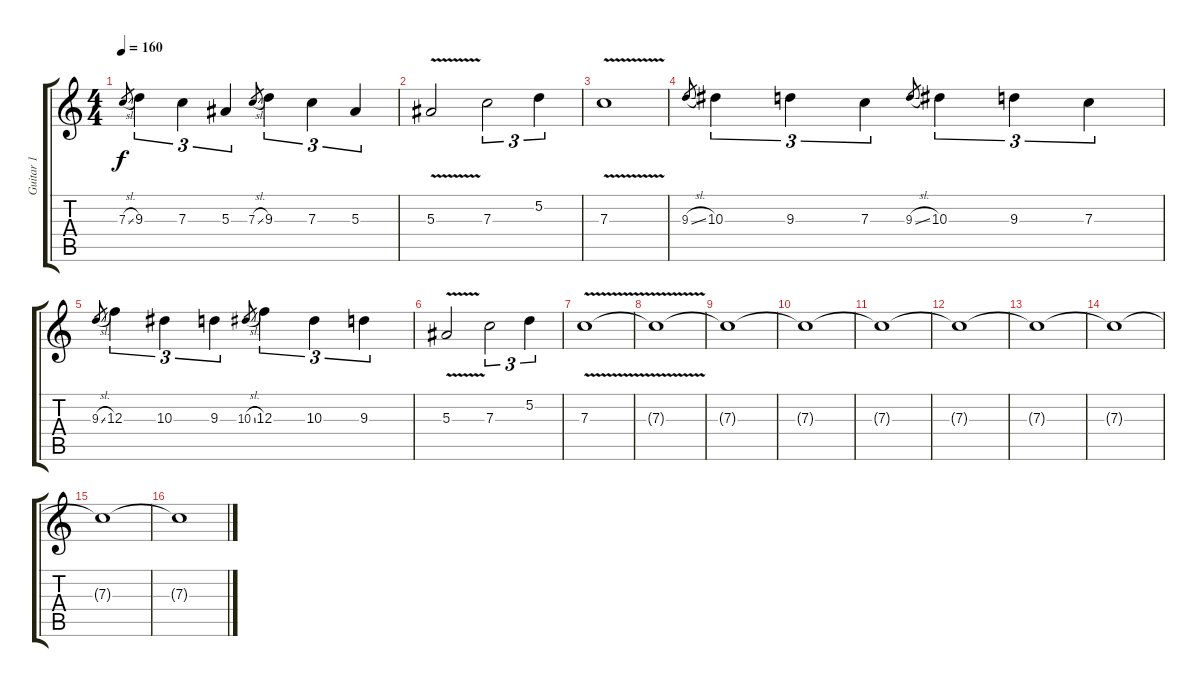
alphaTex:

\track ("Guitar 1" "Guitar 1") {instrument distortionguitar}
\staff {score tabs}
\tuning (D4 A3 F3 C3 G2 C2) {hide}
\ts (4 4)
\tempo 160
\clef g2
\ks c
7.3{sl}.8{gr dy f} 9.3.4{tu (3 2)} 7.3.4{tu (3 2)} 5.3.4{tu (3 2)} 7.3{sl}.8{gr} 9.3.4{tu (3 2)} 7.3.4{tu (3 2)} 5.3.4{tu (3 2)} |
5.3{v}.2 7.3.2{tu (3 2)} 5.2.4{tu (3 2)} |
7.3{v}.1 |
9.3{sl}.8{gr} 10.3.4{tu (3 2)} 9.3.4{tu (3 2)} 7.3.4{tu (3 2)} 9.3{sl}.8{gr} 10.3.4{tu (3 2)} 9.3.4{tu (3 2)} 7.3.4{tu (3 2)} |
9.3{sl}.8{gr} 12.3.4{tu (3 2)} 10.3.4{tu (3 2)} 9.3.4{tu (3 2)} 10.3{sl}.8{gr} 12.3.4{tu (3 2)} 10.3.4{tu (3 2)} 9.3.4{tu (3 2)} |
5.3{v}.2 7.3.2{tu (3 2)} 5.2.4{tu (3 2)} |
7.3{v}.1 |
7.3{t}.1 |
7.3{t}.1 |
7.3{t}.1 |
7.3{t}.1 |
7.3{t}.1{volume 8} |
7.3{t}.1 |
7.3{t}.1 |
7.3{t}.1 |
7.3{t}.1{volume 0}
